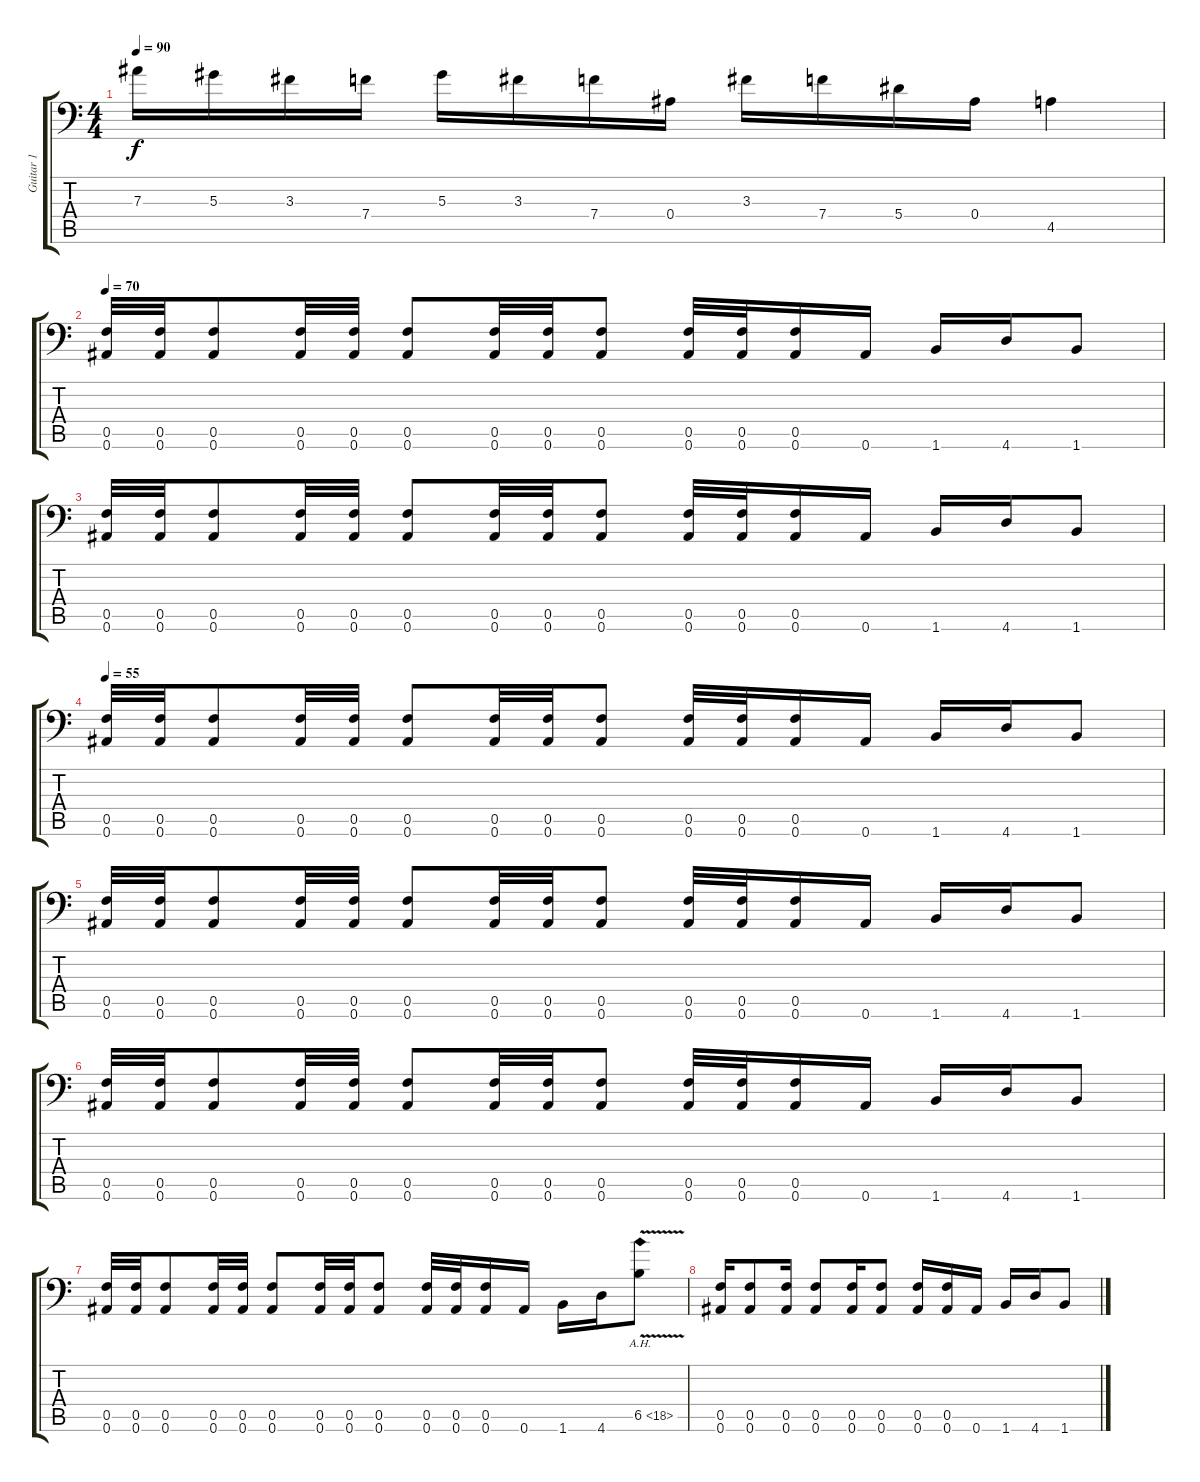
\track ("Guitar 1" "Guitar 1") {instrument distortionguitar}
\staff {score tabs}
\tuning (C4 G3 Eb3 Bb2 F2 Bb1) {hide}
\ts (4 4)
\tempo 90
\clef f4
\ks c
7.3.16{dy f} 5.3.16 3.3.16 7.4.16 5.3.16 3.3.16 7.4.16 0.4.16 3.3.16 7.4.16 5.4.16 0.4.16 4.5.4 |
\tempo 70
(0.5 0.6).32 (0.5 0.6).32 (0.5 0.6).8 (0.5 0.6).32 (0.5 0.6).32 (0.5 0.6).8 (0.5 0.6).32 (0.5 0.6).32 (0.5 0.6).8 (0.5 0.6).32 (0.5 0.6).32 (0.5 0.6).16 0.6.16 1.6.16 4.6.16 1.6.8 |
(0.5 0.6).32 (0.5 0.6).32 (0.5 0.6).8 (0.5 0.6).32 (0.5 0.6).32 (0.5 0.6).8 (0.5 0.6).32 (0.5 0.6).32 (0.5 0.6).8 (0.5 0.6).32 (0.5 0.6).32 (0.5 0.6).16 0.6.16 1.6.16 4.6.16 1.6.8 |
\tempo 55
(0.5 0.6).32 (0.5 0.6).32 (0.5 0.6).8 (0.5 0.6).32 (0.5 0.6).32 (0.5 0.6).8 (0.5 0.6).32 (0.5 0.6).32 (0.5 0.6).8 (0.5 0.6).32 (0.5 0.6).32 (0.5 0.6).16 0.6.16 1.6.16 4.6.16 1.6.8 |
(0.5 0.6).32 (0.5 0.6).32 (0.5 0.6).8 (0.5 0.6).32 (0.5 0.6).32 (0.5 0.6).8 (0.5 0.6).32 (0.5 0.6).32 (0.5 0.6).8 (0.5 0.6).32 (0.5 0.6).32 (0.5 0.6).16 0.6.16 1.6.16 4.6.16 1.6.8 |
(0.5 0.6).32 (0.5 0.6).32 (0.5 0.6).8 (0.5 0.6).32 (0.5 0.6).32 (0.5 0.6).8 (0.5 0.6).32 (0.5 0.6).32 (0.5 0.6).8 (0.5 0.6).32 (0.5 0.6).32 (0.5 0.6).16 0.6.16 1.6.16 4.6.16 1.6.8 |
(0.5 0.6).32 (0.5 0.6).32 (0.5 0.6).8 (0.5 0.6).32 (0.5 0.6).32 (0.5 0.6).8 (0.5 0.6).32 (0.5 0.6).32 (0.5 0.6).8 (0.5 0.6).32 (0.5 0.6).32 (0.5 0.6).16 0.6.16 1.6.16 4.6.16 6.5{ah 12 v}.8 |
(0.5 0.6).16 (0.5 0.6).8 (0.5 0.6).16 (0.5 0.6).8 (0.5 0.6).16 (0.5 0.6).8 (0.5 0.6).16 (0.5 0.6).16 0.6.16 1.6.16 4.6.16 1.6.8
